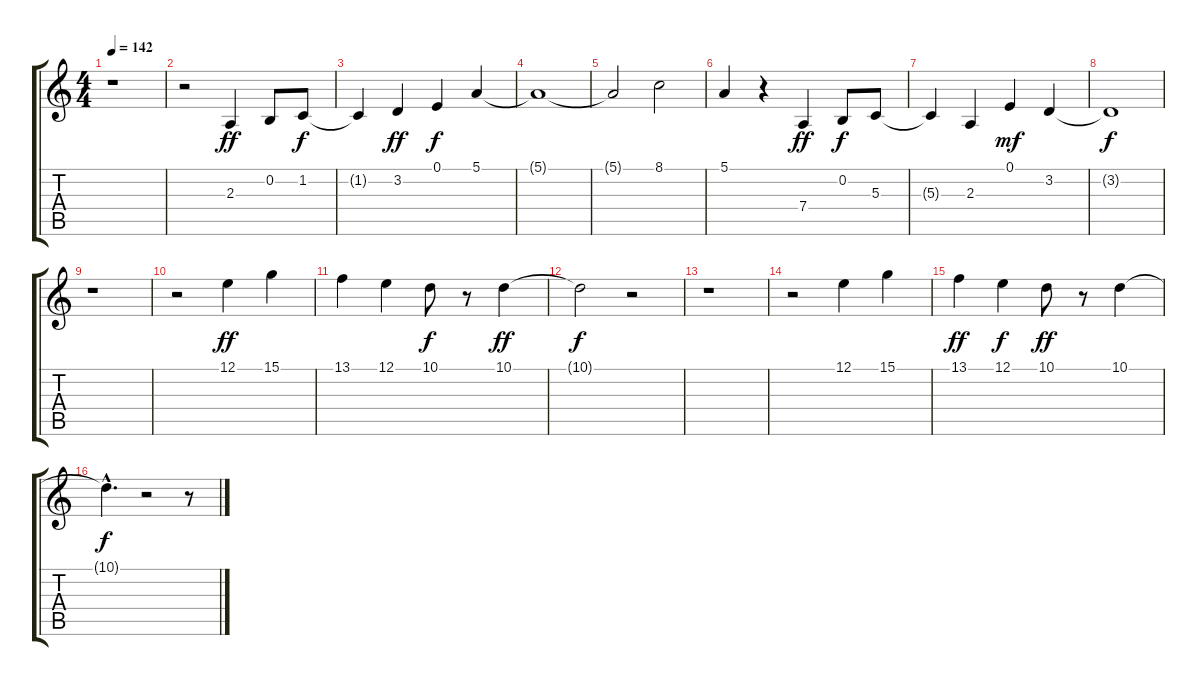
\track "" {instrument clarinet}
\staff {score tabs}
\tuning (E4 B3 G3 D3 A2 E2) {hide}
\ts (4 4)
\tempo 142
\clef g2
\ks c
r.1{dy f} |
r.2 2.3.4{dy ff} 0.2.8 1.2.8{dy f} |
1.2{t}.4 3.2.4{dy ff} 0.1.4{dy f} 5.1.4 |
5.1{t}.1 |
5.1{t}.2 8.1.2 |
5.1.4 r.4 7.4.4{dy ff} 0.2.8{dy f} 5.3.8 |
5.3{t}.4 2.3.4 0.1.4{dy mf} 3.2.4 |
3.2{t}.1{dy f} |
r.1 |
r.2 12.1.4{dy ff} 15.1.4 |
13.1.4 12.1.4 10.1.8{dy f} r.8 10.1.4{dy ff} |
10.1{t}.2{dy f} r.2 |
r.1 |
r.2 12.1.4 15.1.4 |
13.1.4{dy ff} 12.1.4{dy f} 10.1.8{dy ff} r.8 10.1.4 |
10.1{hac t}.4{d dy f} r.2 r.8
